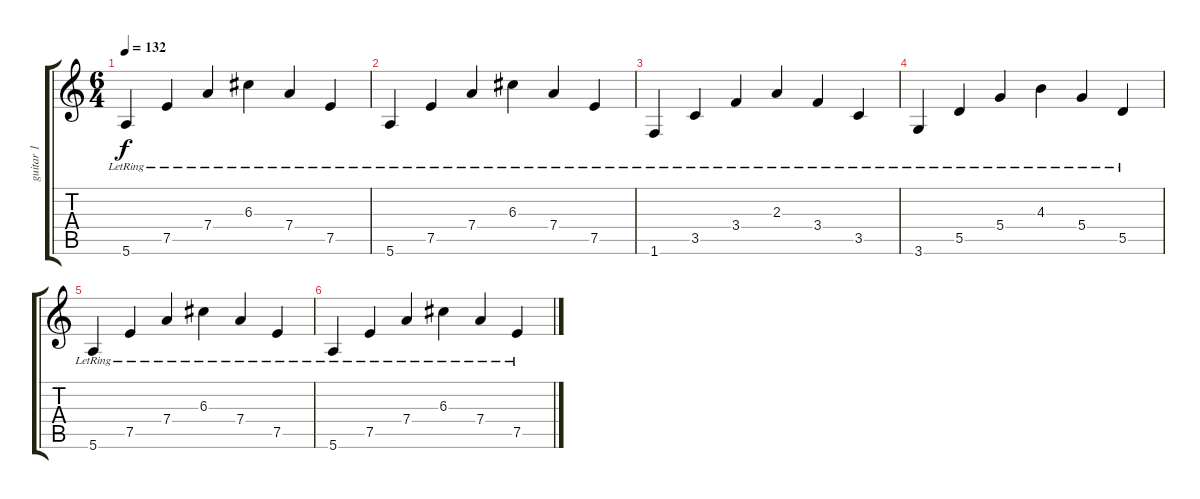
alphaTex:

\track ("guitar 1" "guitar 1") {instrument electricguitarjazz}
\staff {score tabs}
\tuning (E4 B3 G3 D3 A2 E2) {hide}
\ts (6 4)
\tempo 132
\clef g2
\ks c
5.6{lr}.4{dy f} 7.5{lr}.4 7.4{lr}.4 6.3{lr}.4 7.4{lr}.4 7.5{lr}.4 |
5.6{lr}.4 7.5{lr}.4 7.4{lr}.4 6.3{lr}.4 7.4{lr}.4 7.5{lr}.4 |
1.6{lr}.4 3.5{lr}.4 3.4{lr}.4 2.3{lr}.4 3.4{lr}.4 3.5{lr}.4 |
3.6{lr}.4 5.5{lr}.4 5.4{lr}.4 4.3{lr}.4 5.4{lr}.4 5.5{lr}.4 |
5.6{lr}.4 7.5{lr}.4 7.4{lr}.4 6.3{lr}.4 7.4{lr}.4 7.5{lr}.4 |
5.6{lr}.4 7.5{lr}.4 7.4{lr}.4 6.3{lr}.4 7.4{lr}.4 7.5{lr}.4
